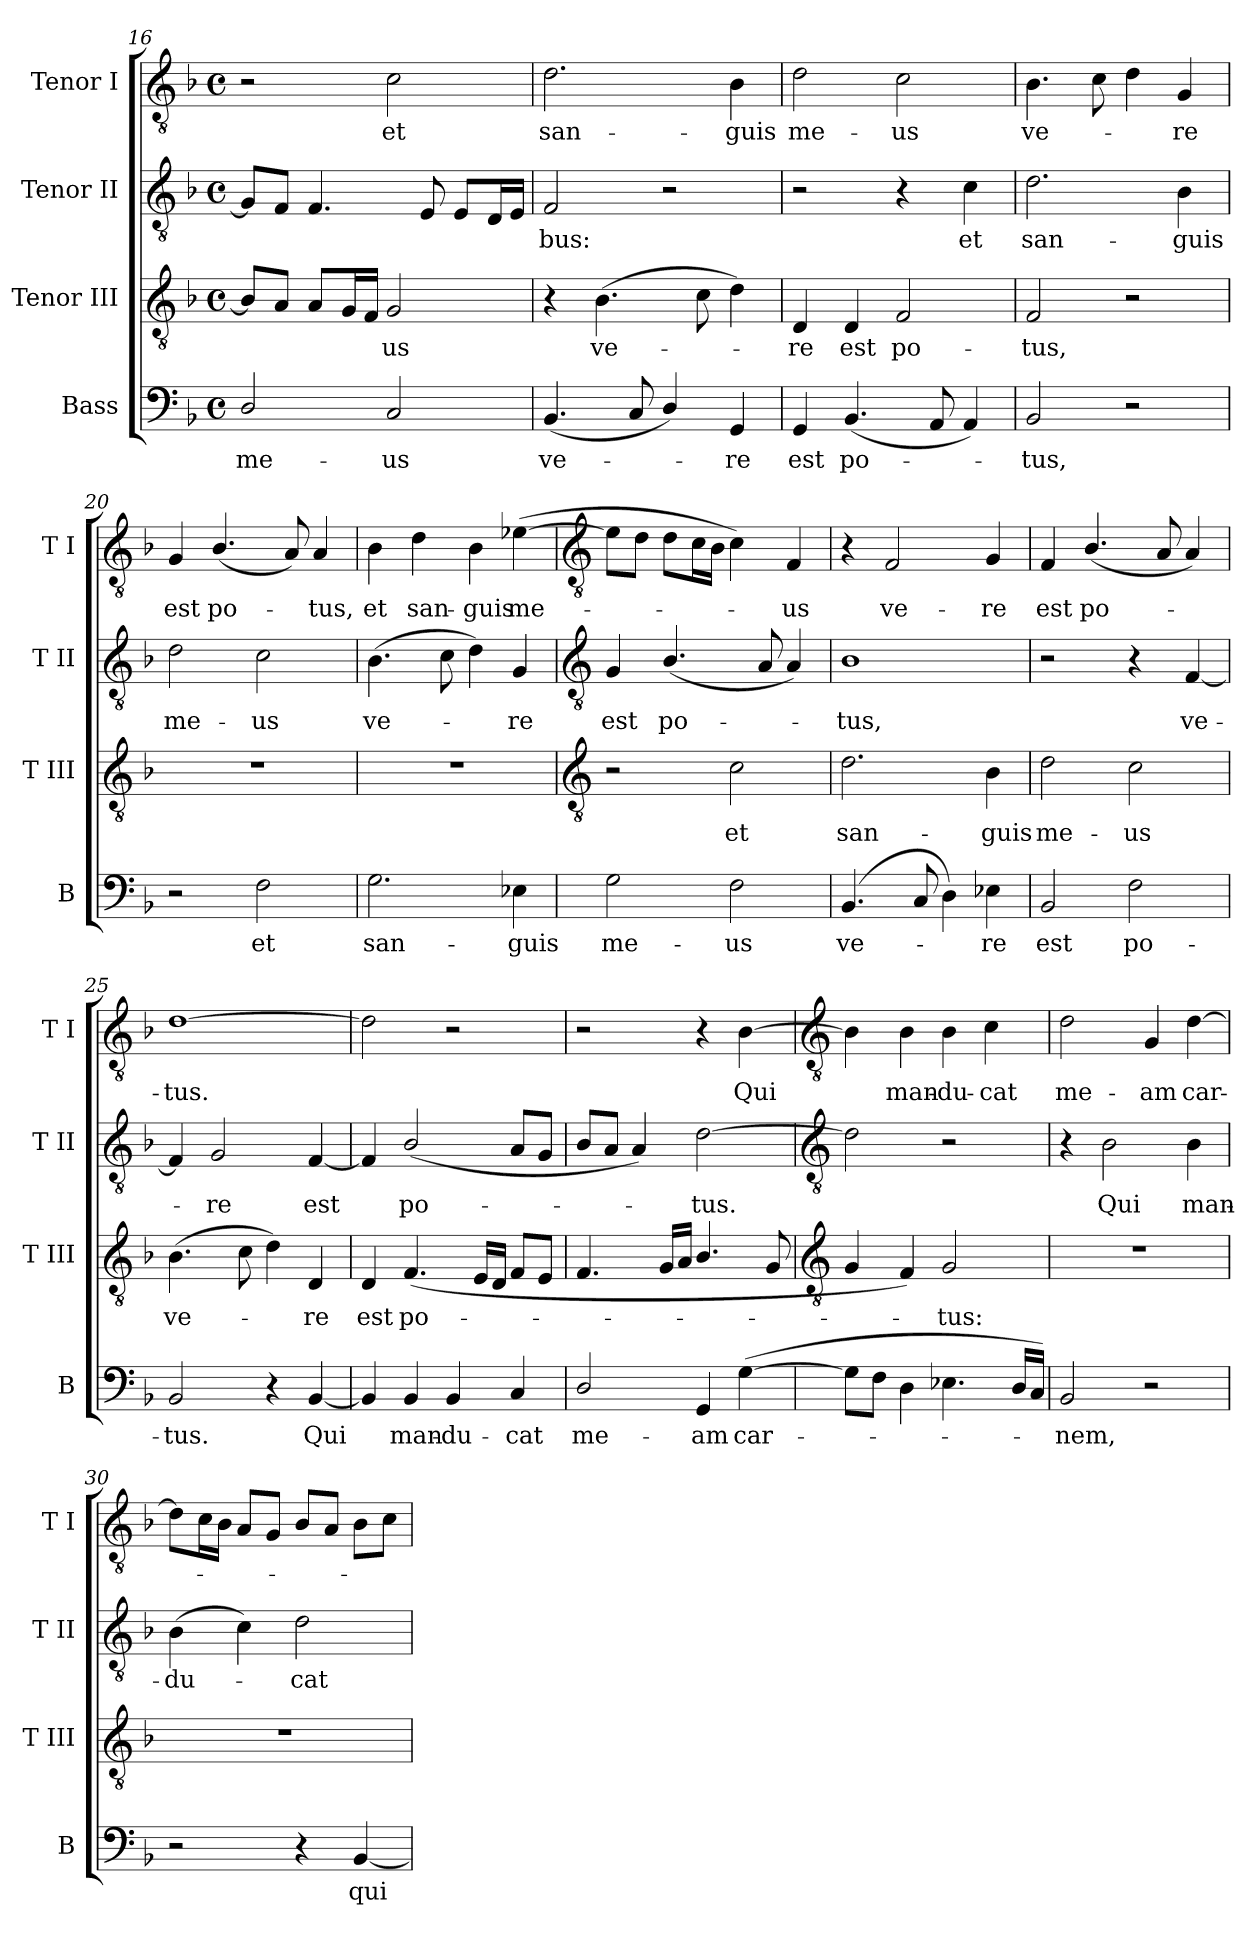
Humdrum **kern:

**kern	**text	**kern	**text	**kern	**text	**kern	**text
*part4	*part4	*part3	*part3	*part2	*part2	*part1	*part1
*staff4	*staff4	*staff3	*staff3	*staff2	*staff2	*staff1	*staff1
*I"Bass	*	*I"Tenor III	*	*I"Tenor II	*	*I"Tenor I	*
*I'B	*	*I'T III	*	*I'T II	*	*I'T I	*
!!LO:LB:g=z
*clefF4	*	*clefGv2	*	*clefGv2	*	*clefGv2	*
*k[b-]	*	*k[b-]	*	*k[b-]	*	*k[b-]	*
*F:	*	*F:	*	*F:	*	*F:	*
*M4/4	*	*M4/4	*	*M4/4	*	*M4/4	*
*met(c)	*	*met(c)	*	*met(c)	*	*met(c)	*
=16	=16	=16	=16	=16	=16	=16	=16
!	!LO:LY:b	!	!	!	!	!	!
2D/	me-	8B-L]	.	8GL]	.	2r	.
.	.	8AJ	.	8FJ	.	.	.
.	.	8AL	.	4.F	.	.	.
.	.	16GL	.	.	.	.	.
.	.	16FJJ	.	.	.	.	.
!	!LO:LY:b	!	!LO:LY:b	!	!	!	!LO:LY:b
2C	-us	2G	us	.	.	2c	et
.	.	.	.	8E	.	.	.
.	.	.	.	8EL	.	.	.
.	.	.	.	16DL	.	.	.
.	.	.	.	16EJJ	.	.	.
=17	=17	=17	=17	=17	=17	=17	=17
!	!LO:LY:b	!	!	!	!LO:LY:b	!	!LO:LY:b
(<4.BB-	ve-	4r	.	2F	bus:	2.d	san-
!	!	!	!LO:LY:b	!	!	!	!
.	.	(>4.B-	ve-	.	.	.	.
8C	.	.	.	.	.	.	.
4D/)	.	.	.	2r	.	.	.
.	.	8c	.	.	.	.	.
!	!LO:LY:b	!	!	!	!	!	!LO:LY:b
4GG	-re	4d)	.	.	.	4B-	-guis
=18	=18	=18	=18	=18	=18	=18	=18
!	!LO:LY:b	!	!LO:LY:b	!	!	!	!LO:LY:b
4GG	est	4D	re	2r	.	2d	me-
!	!LO:LY:b	!	!LO:LY:b	!	!	!	!
(<4.BB-	po-	4D	est	.	.	.	.
!	!	!	!LO:LY:b	!	!	!	!LO:LY:b
.	.	2F	po-	4r	.	2c	-us
8AA	.	.	.	.	.	.	.
!	!	!	!	!	!LO:LY:b	!	!
4AA)	.	.	.	4c	et	.	.
=19	=19	=19	=19	=19	=19	=19	=19
!	!LO:LY:b	!	!LO:LY:b	!	!LO:LY:b	!	!LO:LY:b
2BB-	tus,	2F	-tus,	2.d	san-	4.B-	ve-
.	.	.	.	.	.	8c	.
2r	.	2r	.	.	.	4d	.
!	!	!	!	!	!LO:LY:b	!	!LO:LY:b
.	.	.	.	4B-	-guis	4G	re
=20	=20	=20	=20	=20	=20	=20	=20
!	!	!	!	!	!LO:LY:b	!	!LO:LY:b
2r	.	1r	.	2d	me-	4G	est
!	!	!	!	!	!	!	!LO:LY:b
.	.	.	.	.	.	(<4.B-/	po-
!	!LO:LY:b	!	!	!	!LO:LY:b	!	!
2F	et	.	.	2c	-us	.	.
.	.	.	.	.	.	8A)	.
!	!	!	!	!	!	!	!LO:LY:b
.	.	.	.	.	.	4A	tus,
=21	=21	=21	=21	=21	=21	=21	=21
!	!LO:LY:b	!	!	!	!LO:LY:b	!	!LO:LY:b
2.G	san-	1r	.	(>4.B-	ve-	4B-	et
!	!	!	!	!	!	!	!LO:LY:b
.	.	.	.	.	.	4d	san-
.	.	.	.	8c	.	.	.
!	!	!	!	!	!	!	!LO:LY:b
.	.	.	.	4d)	.	4B-	-guis
!	!LO:LY:b	!	!	!	!LO:LY:b	!	!LO:LY:b
4E-X	-guis	.	.	4G	re	(>[4e-X	me-
!!LO:LB:g=z
=22	=22	=22	=22	=22	=22	=22	=22
*	*	*clefGv2	*	*clefGv2	*	*clefGv2	*
!	!LO:LY:b	!	!	!	!LO:LY:b	!	!
2G	me-	2r	.	4G	est	8e-L]	.
.	.	.	.	.	.	8dJ	.
!	!	!	!	!	!LO:LY:b	!	!
.	.	.	.	(<4.B-/	po-	8dL	.
.	.	.	.	.	.	16cL	.
.	.	.	.	.	.	16B-JJ	.
!	!LO:LY:b	!	!LO:LY:b	!	!	!	!
2F	-us	2c	et	.	.	4c)	.
.	.	.	.	8A	.	.	.
!	!	!	!	!	!	!	!LO:LY:b
.	.	.	.	4A)	.	4F	us
=23	=23	=23	=23	=23	=23	=23	=23
!	!LO:LY:b	!	!LO:LY:b	!	!LO:LY:b	!	!
(<4.BB-	ve-	2.d	san-	1B-	tus,	4r	.
!	!	!	!	!	!	!	!LO:LY:b
.	.	.	.	.	.	2F	ve-
8C	.	.	.	.	.	.	.
4D)	.	.	.	.	.	.	.
!	!LO:LY:b	!	!LO:LY:b	!	!	!	!LO:LY:b
4E-X	re	4B-	-guis	.	.	4G	-re
=24	=24	=24	=24	=24	=24	=24	=24
!	!LO:LY:b	!	!LO:LY:b	!	!	!	!LO:LY:b
2BB-	est	2d	me-	2r	.	4F	est
!	!	!	!	!	!	!	!LO:LY:b
.	.	.	.	.	.	(<4.B-/	po-
!	!LO:LY:b	!	!LO:LY:b	!	!	!	!
2F	po-	2c	-us	4r	.	.	.
.	.	.	.	.	.	8A	.
!	!	!	!	!	!LO:LY:b	!	!
.	.	.	.	[4F	ve-	4A)	.
=25	=25	=25	=25	=25	=25	=25	=25
!	!LO:LY:b	!	!LO:LY:b	!	!	!	!LO:LY:b
2BB-	-tus.	(>4.B-	ve-	4F]	.	[1d	tus.
!	!	!	!	!	!LO:LY:b	!	!
.	.	.	.	2G	re	.	.
.	.	8c	.	.	.	.	.
4r	.	4d)	.	.	.	.	.
!	!LO:LY:b	!	!LO:LY:b	!	!LO:LY:b	!	!
[4BB-	Qui	4D	re	[4F	est	.	.
=26	=26	=26	=26	=26	=26	=26	=26
!	!	!	!LO:LY:b	!	!	!	!
4BB-]	.	4D	est	4F]	.	2d]	.
!	!LO:LY:b	!	!LO:LY:b	!	!LO:LY:b	!	!
4BB-	man-	(<4.F	po-	(<2B-/	po-	.	.
!	!LO:LY:b	!	!	!	!	!	!
4BB-	-du-	.	.	.	.	2r	.
.	.	16ELL	.	.	.	.	.
.	.	16DJJ	.	.	.	.	.
!	!LO:LY:b	!	!	!	!	!	!
4C	-cat	8FL	.	8AL	.	.	.
.	.	8EJ	.	8GJ	.	.	.
=27	=27	=27	=27	=27	=27	=27	=27
!	!LO:LY:b	!	!	!	!	!	!
2D/	me-	4.F	.	8B-L	.	2r	.
.	.	.	.	8AJ	.	.	.
.	.	.	.	4A)	.	.	.
.	.	16GLL	.	.	.	.	.
.	.	16AJJ	.	.	.	.	.
!	!LO:LY:b	!	!	!	!LO:LY:b	!	!
4GG	-am	4.B-/	.	[2d	tus.	4r	.
!	!LO:LY:b	!	!	!	!	!	!LO:LY:b
(>[4G	car-	.	.	.	.	[4B-	Qui
.	.	8G	.	.	.	.	.
!!LO:LB:g=z
=28	=28	=28	=28	=28	=28	=28	=28
*	*	*clefGv2	*	*clefGv2	*	*clefGv2	*
8GL]	.	4G	.	2d]	.	4B-]	.
8FJ	.	.	.	.	.	.	.
!	!	!	!	!	!	!	!LO:LY:b
4D	.	4F)	.	.	.	4B-	man-
!	!	!	!LO:LY:b	!	!	!	!LO:LY:b
4.E-X	.	2G	tus:	2r	.	4B-	-du-
!	!	!	!	!	!	!	!LO:LY:b
.	.	.	.	.	.	4c	-cat
16DLL	.	.	.	.	.	.	.
16CJJ)	.	.	.	.	.	.	.
=29	=29	=29	=29	=29	=29	=29	=29
!	!LO:LY:b	!	!	!	!	!	!LO:LY:b
2BB-	nem,	1r	.	4r	.	2d	me-
!	!	!	!	!	!LO:LY:b	!	!
.	.	.	.	2B-	Qui	.	.
!	!	!	!	!	!	!	!LO:LY:b
2r	.	.	.	.	.	4G	-am
!	!	!	!	!	!LO:LY:b	!	!LO:LY:b
.	.	.	.	4B-	man-	[4d	car-
=30	=30	=30	=30	=30	=30	=30	=30
!	!	!	!	!	!LO:LY:b	!	!
2r	.	1r	.	(>4B-	-du-	8dL]	.
.	.	.	.	.	.	16cL	.
.	.	.	.	.	.	16B-JJ	.
.	.	.	.	4c)	.	8AL	.
.	.	.	.	.	.	8GJ	.
!	!	!	!	!	!LO:LY:b	!	!
4r	.	.	.	2d	cat	8B-L	.
.	.	.	.	.	.	8AJ	.
!	!LO:LY:b	!	!	!	!	!	!
[4BB-	qui	.	.	.	.	8B-L	.
.	.	.	.	.	.	8cJ	.
=	=	=	=	=	=	=	=
*-	*-	*-	*-	*-	*-	*-	*-
